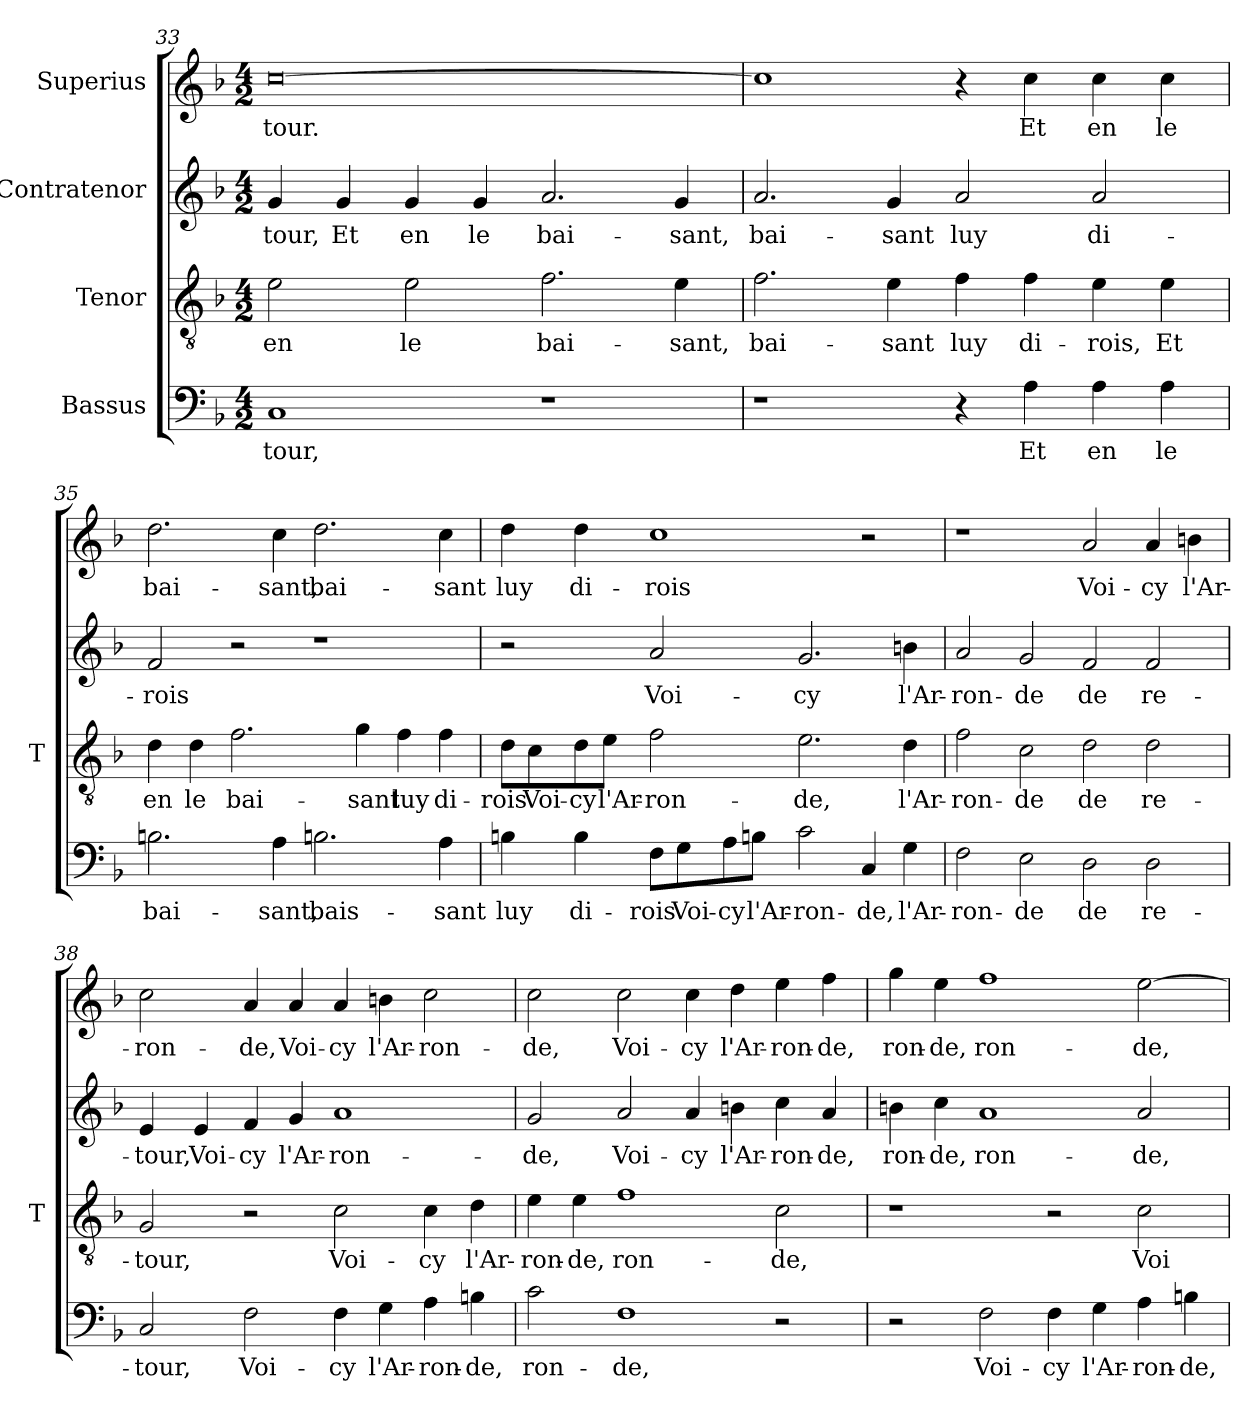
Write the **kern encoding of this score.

**kern	**text	**kern	**text	**kern	**text	**kern	**text
*part4	*part4	*part3	*part3	*part2	*part2	*part1	*part1
*staff4	*staff4	*staff3	*staff3	*staff2	*staff2	*staff1	*staff1
*I"Bassus	*	*I"Tenor	*	*I"Contratenor	*	*I"Superius	*
*	*	*I'T	*	*	*	*	*
*clefF4	*	*clefGv2	*	*clefG2	*	*clefG2	*
*k[b-]	*	*k[b-]	*	*k[b-]	*	*k[b-]	*
*M4/2	*	*M4/2	*	*M4/2	*	*M4/2	*
=33	=33	=33	=33	=33	=33	=33	=33
1C	-tour,	2e	-en	4g	-tour,	[0cc	-tour.
.	.	.	.	4g	-Et	.	.
.	.	2e	-le	4g	-en	.	.
.	.	.	.	4g	-le	.	.
1r	.	2.f	bai-	2.a	bai-	.	.
.	.	4e	-sant,	4g	-sant,	.	.
=34	=34	=34	=34	=34	=34	=34	=34
1r	.	2.f	bai-	2.a	bai-	1cc]	.
.	.	4e	-sant	4g	-sant	.	.
4r	.	4f	-luy	2a	-luy	4r	.
4A	-Et	4f	di-	.	.	4cc	-Et
4A	-en	4e	-rois,	2a	di-	4cc	-en
4A	-le	4e	-Et	.	.	4cc	-le
=35	=35	=35	=35	=35	=35	=35	=35
2.Bn	bai-	4d	-en	2f	-rois	2.dd	bai-
.	.	4d	-le	.	.	.	.
.	.	2.f	bai-	2r	.	.	.
4A	-sant,	.	.	.	.	4cc	-sant,
2.Bn	bais-	.	.	1r	.	2.dd	bai-
.	.	4g	-sant	.	.	.	.
.	.	4f	-luy	.	.	.	.
4A	-sant	4f	di-	.	.	4cc	-sant
=36	=36	=36	=36	=36	=36	=36	=36
4Bn	-luy	8d\L	-rois	2r	.	4dd	-luy
.	.	8c\	Voi-	.	.	.	.
4B	di-	8d\	-cy	.	.	4dd	di-
.	.	8e\J	l'Ar-	.	.	.	.
8F\L	-rois	2f	ron-	2a	Voi-	1cc	-rois
8G\	Voi-	.	.	.	.	.	.
8A\	-cy	.	.	.	.	.	.
8Bn\J	l'Ar-	.	.	.	.	.	.
2c	ron-	2.e	-de,	2.g	-cy	.	.
4C	-de,	.	.	.	.	2r	.
4G	l'Ar-	4d	l'Ar-	4bn	l'Ar-	.	.
=37	=37	=37	=37	=37	=37	=37	=37
2F	ron-	2f	ron-	2a	ron-	1r	.
2E	-de	2c	-de	2g	-de	.	.
2D	-de	2d	-de	2f	-de	2a	Voi-
2D	re-	2d	re-	2f	re-	4a	-cy
.	.	.	.	.	.	4bn	l'Ar-
=38	=38	=38	=38	=38	=38	=38	=38
2C	-tour,	2G	-tour,	4e	-tour,	2cc	ron-
.	.	.	.	4e	Voi-	.	.
2F	Voi-	2r	.	4f	-cy	4a	-de,
.	.	.	.	4g	l'Ar-	4a	Voi-
4F	-cy	2c	Voi-	1a	ron-	4a	-cy
4G	l'Ar-	.	.	.	.	4bn	l'Ar-
4A	ron-	4c	-cy	.	.	2cc	ron-
4Bn	-de,	4d	l'Ar-	.	.	.	.
=39	=39	=39	=39	=39	=39	=39	=39
2c	ron-	4e	ron-	2g	-de,	2cc	-de,
.	.	4e	-de,	.	.	.	.
1F	-de,	1f	ron-	2a	Voi-	2cc	Voi-
.	.	.	.	4a	-cy	4cc	-cy
.	.	.	.	4bn	l'Ar-	4dd	l'Ar-
2r	.	2c	-de,	4cc	ron-	4ee	ron-
.	.	.	.	4a	-de,	4ff	-de,
=40	=40	=40	=40	=40	=40	=40	=40
2r	.	1r	.	4bn	ron-	4gg	ron-
.	.	.	.	4cc	-de,	4ee	-de,
2F	Voi-	.	.	1a	ron-	1ff	ron-
4F	-cy	2r	.	.	.	.	.
4G	l'Ar-	.	.	.	.	.	.
4A	ron-	2c	Voi-	2a	-de,	[2ee	-de,
4Bn	-de,	.	.	.	.	.	.
=	=	=	=	=	=	=	=
*-	*-	*-	*-	*-	*-	*-	*-
